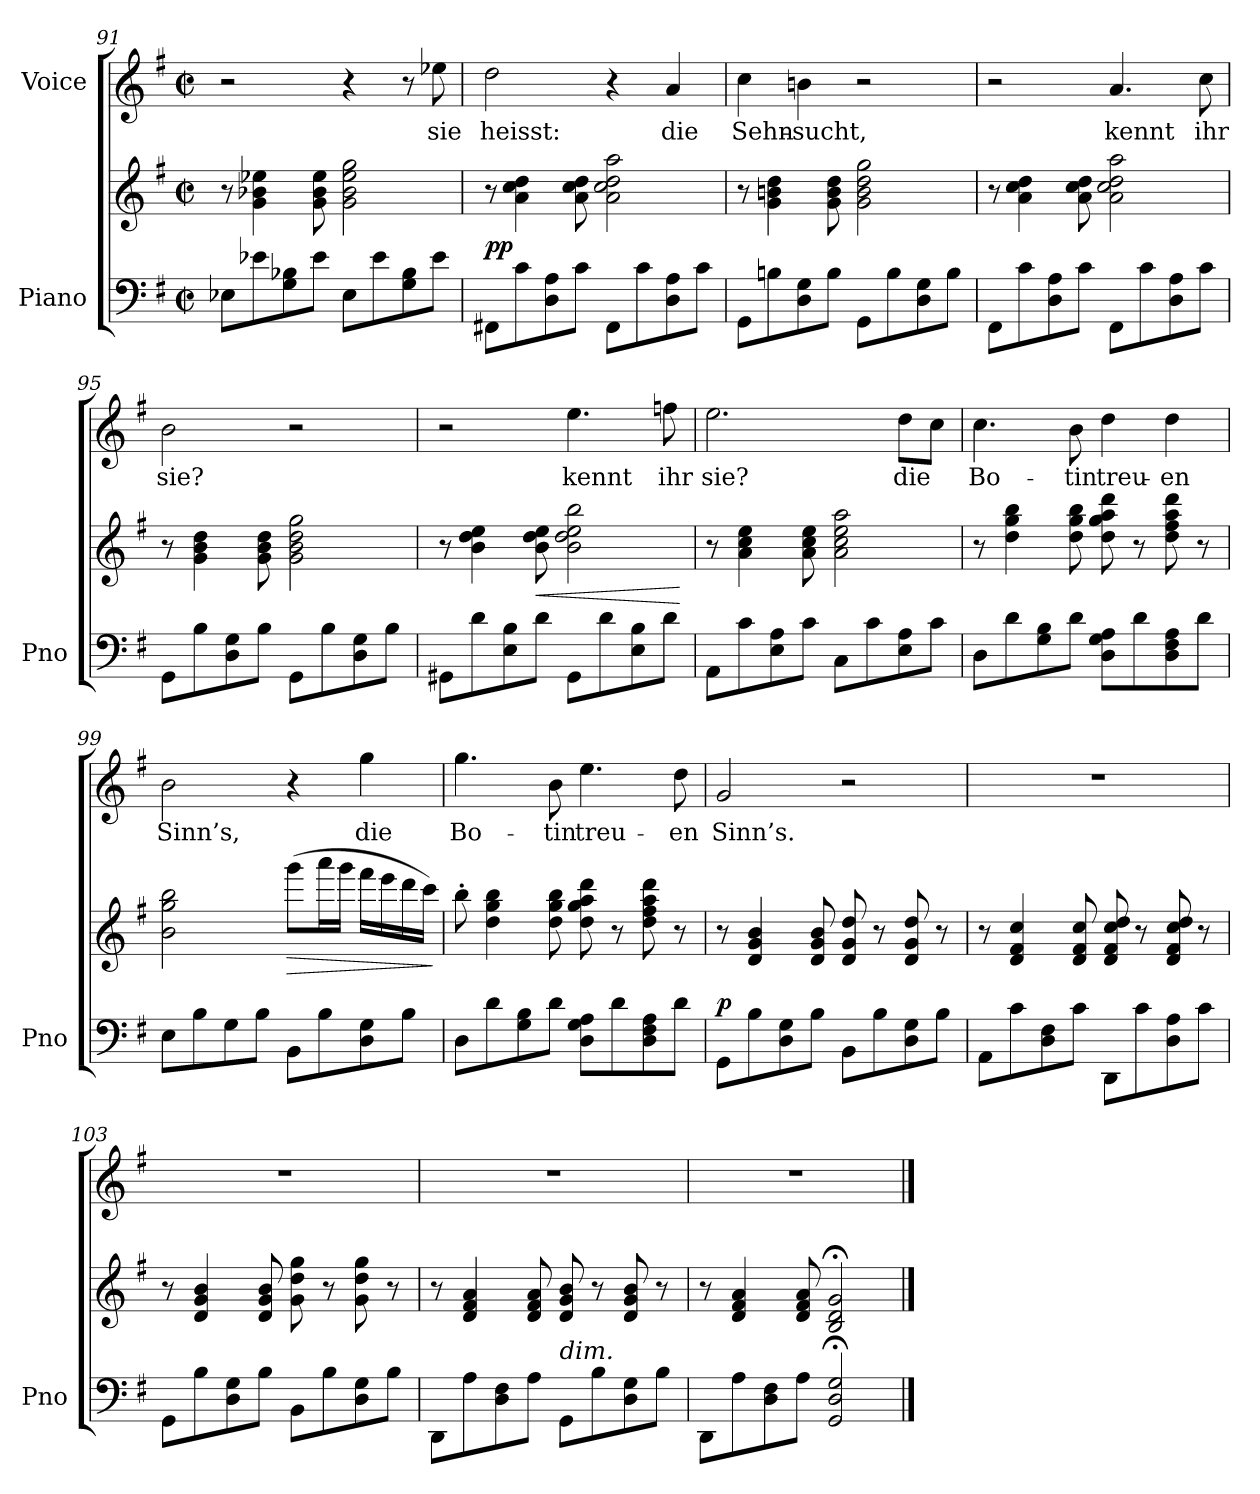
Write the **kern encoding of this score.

**kern	**kern	**dynam	**kern	**text
*part2	*part2	*part2	*part1	*part1
*staff3	*staff2	*staff2/3	*staff1	*staff1
*I"Piano	*	*	*I"Voice	*
*I'Pno	*	*	*	*
*clefF4	*clefG2	*	*clefG2	*
*k[f#]	*k[f#]	*	*k[f#]	*
*M2/2	*M2/2	*	*M2/2	*
*met(c|)	*met(c|)	*	*met(c|)	*
=91	=91	=91	=91	=91
8E-X\L	8r	.	2r	.
8e-X\	4g\ 4b-X\ 4ee-X\	.	.	.
8G\ 8B-X\	.	.	.	.
8e-\J	8g\ 8b-\ 8ee-\	.	.	.
8E-\L	2g\ 2b-\ 2ee-\ 2gg\	.	4r	.
8e-\	.	.	.	.
8G\ 8B-\	.	.	8r	.
8e-\J	.	.	8ee-X\	sie
=92	=92	=92	=92	=92
!	!	!LO:DY:a=2	!	!
8FF#X\L	8r	pp	2dd\	heisst:
8c\	4a\ 4cc\ 4dd\	.	.	.
8D\ 8A\	.	.	.	.
8c\J	8a\ 8cc\ 8dd\	.	.	.
8FF#\L	2a\ 2cc\ 2dd\ 2aa\	.	4r	.
8c\	.	.	.	.
8D\ 8A\	.	.	4a/	die
8c\J	.	.	.	.
=93	=93	=93	=93	=93
8GG\L	8r	.	4cc\	Sehn-
8Bn\	4g\ 4bn\ 4dd\	.	.	.
8D\ 8G\	.	.	4bn\	-sucht,
8B\J	8g\ 8b\ 8dd\	.	.	.
8GG\L	2g\ 2b\ 2dd\ 2gg\	.	2r	.
8B\	.	.	.	.
8D\ 8G\	.	.	.	.
8B\J	.	.	.	.
=94	=94	=94	=94	=94
8FF#\L	8r	.	2r	.
8c\	4a\ 4cc\ 4dd\	.	.	.
8D\ 8A\	.	.	.	.
8c\J	8a\ 8cc\ 8dd\	.	.	.
8FF#\L	2a\ 2cc\ 2dd\ 2aa\	.	4.a/	kennt
8c\	.	.	.	.
8D\ 8A\	.	.	.	.
8c\J	.	.	8cc\	ihr
=95	=95	=95	=95	=95
8GG\L	8r	.	2b\	sie?
8B\	4g\ 4b\ 4dd\	.	.	.
8D\ 8G\	.	.	.	.
8B\J	8g\ 8b\ 8dd\	.	.	.
8GG\L	2g\ 2b\ 2dd\ 2gg\	.	2r	.
8B\	.	.	.	.
8D\ 8G\	.	.	.	.
8B\J	.	.	.	.
=96	=96	=96	=96	=96
8GG#X\L	8r	.	2r	.
8d\	4b\ 4dd\ 4ee\	.	.	.
8E\ 8B\	.	.	.	.
!	!	!LO:HP:b	!	!
8d\J	8b\ 8dd\ 8ee\	<	.	.
8GG#\L	2b\ 2dd\ 2ee\ 2bb\	.	4.ee\	kennt
8d\	.	.	.	.
8E\ 8B\	.	.	.	.
8d\J	.	.	8ffn\	ihr
.	.	[	.	.
=97	=97	=97	=97	=97
8AA\L	8r	.	2.ee\	sie?
8c\	4a\ 4cc\ 4ee\	.	.	.
8E\ 8A\	.	.	.	.
8c\J	8a\ 8cc\ 8ee\	.	.	.
8C\L	2a\ 2cc\ 2ee\ 2aa\	.	.	.
8c\	.	.	.	.
8E\ 8A\	.	.	8dd\L	die
8c\J	.	.	8cc\J	.
=98	=98	=98	=98	=98
8D\L	8r	.	4.cc\	Bo-
8d\	4dd\ 4gg\ 4bb\	.	.	.
8G\ 8B\	.	.	.	.
8d\J	8dd\ 8gg\ 8bb\	.	8b\	-tin
8D\ 8G\ 8A\L	8dd\ 8gg\ 8aa\ 8ddd\	.	4dd\	treu-
8d\	8r	.	.	.
8D\ 8F#\ 8A\	8dd\ 8ff#\ 8aa\ 8ddd\	.	4dd\	-en
8d\J	8r	.	.	.
=99	=99	=99	=99	=99
8E\L	2b\ 2gg\ 2bb\	.	2b\	Sinn’s,
8B\	.	.	.	.
8G\	.	.	.	.
8B\J	.	.	.	.
!	!	!LO:HP:b	!	!
8BB\L	(8ggg\L	>	4r	.
8B\	16aaa\L	.	.	.
.	16ggg\JJ	.	.	.
8D\ 8G\	16fff#\LL	.	4gg\	die
.	16eee\	.	.	.
8B\J	16ddd\	.	.	.
.	16ccc\JJ)	.	.	.
.	.	]	.	.
=100	=100	=100	=100	=100
8D\L	8bb'\	.	4.gg\	Bo-
8d\	4dd\ 4gg\ 4bb\	.	.	.
8G\ 8B\	.	.	.	.
8d\J	8dd\ 8gg\ 8bb\	.	8b\	-tin
8D\ 8G\ 8A\L	8dd\ 8gg\ 8aa\ 8ddd\	.	4.ee\	treu-
8d\	8r	.	.	.
8D\ 8F#\ 8A\	8dd\ 8ff#\ 8aa\ 8ddd\	.	.	.
8d\J	8r	.	8dd\	-en
=101	=101	=101	=101	=101
!	!	!LO:DY:a=2	!	!
8GG\L	8r	p	2g/	Sinn’s.
8B\	4d/ 4g/ 4b/	.	.	.
8D\ 8G\	.	.	.	.
8B\J	8d/ 8g/ 8b/	.	.	.
8BB\L	8d/ 8g/ 8dd/	.	2r	.
8B\	8r	.	.	.
8D\ 8G\	8d/ 8g/ 8dd/	.	.	.
8B\J	8r	.	.	.
=102	=102	=102	=102	=102
8AA\L	8r	.	1r	.
8c\	4d/ 4f#/ 4cc/	.	.	.
8D\ 8F#\	.	.	.	.
8c\J	8d/ 8f#/ 8cc/	.	.	.
8DD\L	8d/ 8f#/ 8cc/ 8dd/	.	.	.
8c\	8r	.	.	.
8D\ 8A\	8d/ 8f#/ 8cc/ 8dd/	.	.	.
8c\J	8r	.	.	.
=103	=103	=103	=103	=103
8GG\L	8r	.	1r	.
8B\	4d/ 4g/ 4b/	.	.	.
8D\ 8G\	.	.	.	.
8B\J	8d/ 8g/ 8b/	.	.	.
8BB\L	8g\ 8dd\ 8gg\	.	.	.
8B\	8r	.	.	.
8D\ 8G\	8g\ 8dd\ 8gg\	.	.	.
8B\J	8r	.	.	.
=104	=104	=104	=104	=104
8DD\L	8r	.	1r	.
8A\	4d/ 4f#/ 4a/	.	.	.
8D\ 8F#\	.	.	.	.
8A\J	8d/ 8f#/ 8a/	.	.	.
!LO:TX:a:i:t=dim.	!	!	!	!
8GG\L	8d/ 8g/ 8b/	.	.	.
8B\	8r	.	.	.
8D\ 8G\	8d/ 8g/ 8b/	.	.	.
8B\J	8r	.	.	.
=105	=105	=105	=105	=105
8DD\L	8r	.	1r	.
8A\	4d/ 4f#/ 4a/	.	.	.
8D\ 8F#\	.	.	.	.
8A\J	8d/ 8f#/ 8a/	.	.	.
2GG/;< 2D/;< 2G/;<	2B/;< 2d/;< 2g/;<	.	.	.
==	==	==	==	==
*-	*-	*-	*-	*-
